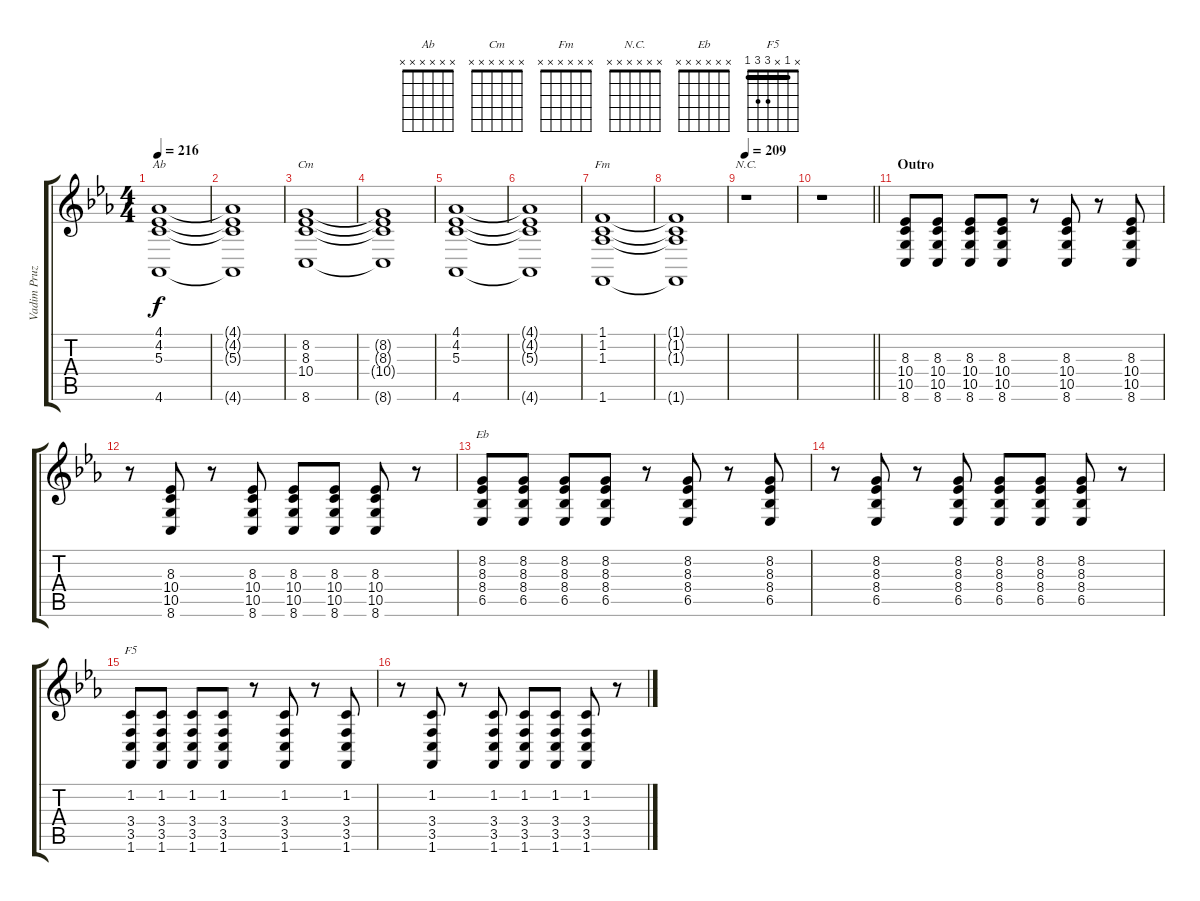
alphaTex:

\track ("Vadim Pruzhanov (Keyboard - Strings)" "Vadim Pruz") {instrument stringensemble1}
\staff {score tabs}
\tuning (E4 B3 G3 D3 A2 E2) {hide}
\chord ("Ab" x x x x x x)
\chord ("Cm" x x x x x x)
\chord ("Fm" x x x x x x)
\chord ("N.C." x x x x x x)
\chord ("Eb" x x x x x x)
\chord ("F5" x 1 x 3 3 1) {barre 1}
\ts (4 4)
\tempo 216
\clef g2
\ks eb
(4.1 4.2 5.3 4.6).1{ch "Ab" dy f} |
(4.1{t} 4.2{t} 5.3{t} 4.6{t}).1 |
(8.2 8.3 10.4 8.6).1{ch "Cm"} |
(8.2{t} 8.3{t} 10.4{t} 8.6{t}).1 |
(4.1 4.2 5.3 4.6).1 |
(4.1{t} 4.2{t} 5.3{t} 4.6{t}).1 |
(1.1 1.2 1.3 1.6).1{ch "Fm"} |
(1.1{t} 1.2{t} 1.3{t} 1.6{t}).1 |
\tempo 209
r.1{ch "N.C."} |
\barLineRight lightlight
r.1 |
\section ("" "Outro")
(8.3 10.4 10.5 8.6).8 (8.3 10.4 10.5 8.6).8 (8.3 10.4 10.5 8.6).8 (8.3 10.4 10.5 8.6).8 r.8 (8.3 10.4 10.5 8.6).8 r.8 (8.3 10.4 10.5 8.6).8 |
r.8 (8.3 10.4 10.5 8.6).8 r.8 (8.3 10.4 10.5 8.6).8 (8.3 10.4 10.5 8.6).8 (8.3 10.4 10.5 8.6).8 (8.3 10.4 10.5 8.6).8 r.8 |
(8.2 8.3 8.4 6.5).8{ch "Eb"} (8.2 8.3 8.4 6.5).8 (8.2 8.3 8.4 6.5).8 (8.2 8.3 8.4 6.5).8 r.8 (8.2 8.3 8.4 6.5).8 r.8 (8.2 8.3 8.4 6.5).8 |
r.8 (8.2 8.3 8.4 6.5).8 r.8 (8.2 8.3 8.4 6.5).8 (8.2 8.3 8.4 6.5).8 (8.2 8.3 8.4 6.5).8 (8.2 8.3 8.4 6.5).8 r.8 |
(1.2 3.4 3.5 1.6).8{ch "F5"} (1.2 3.4 3.5 1.6).8 (1.2 3.4 3.5 1.6).8 (1.2 3.4 3.5 1.6).8 r.8 (1.2 3.4 3.5 1.6).8 r.8 (1.2 3.4 3.5 1.6).8 |
r.8 (1.2 3.4 3.5 1.6).8 r.8 (1.2 3.4 3.5 1.6).8 (1.2 3.4 3.5 1.6).8 (1.2 3.4 3.5 1.6).8 (1.2 3.4 3.5 1.6).8 r.8
